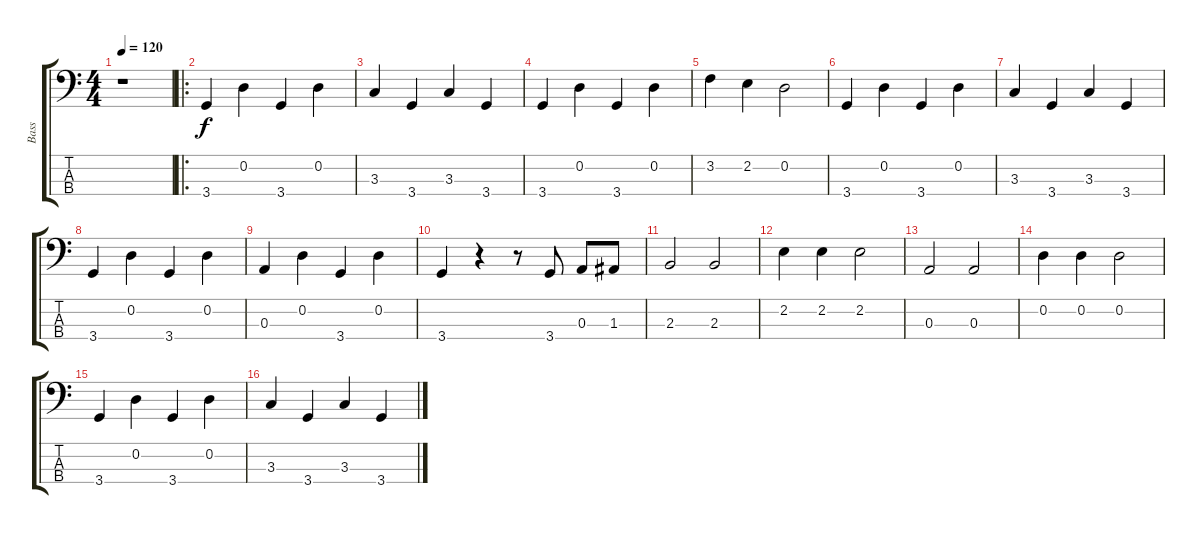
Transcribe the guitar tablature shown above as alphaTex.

\track ("Bass" "Bass") {instrument acousticbass}
\staff {score tabs}
\tuning (G2 D2 A1 E1) {hide}
\ts (4 4)
\tempo 120
\clef f4
\ks c
r.1{dy f instrument acousticbass} |
\ro
3.4.4 0.2.4 3.4.4 0.2.4 |
3.3.4 3.4.4 3.3.4 3.4.4 |
3.4.4 0.2.4 3.4.4 0.2.4 |
3.2.4 2.2.4 0.2.2 |
3.4.4 0.2.4 3.4.4 0.2.4 |
3.3.4 3.4.4 3.3.4 3.4.4 |
3.4.4 0.2.4 3.4.4 0.2.4 |
0.3.4 0.2.4 3.4.4 0.2.4 |
3.4.4 r.4 r.8 3.4.8 0.3.8 1.3.8 |
2.3.2 2.3.2 |
2.2.4 2.2.4 2.2.2 |
0.3.2 0.3.2 |
0.2.4 0.2.4 0.2.2 |
3.4.4 0.2.4 3.4.4 0.2.4 |
3.3.4 3.4.4 3.3.4 3.4.4
